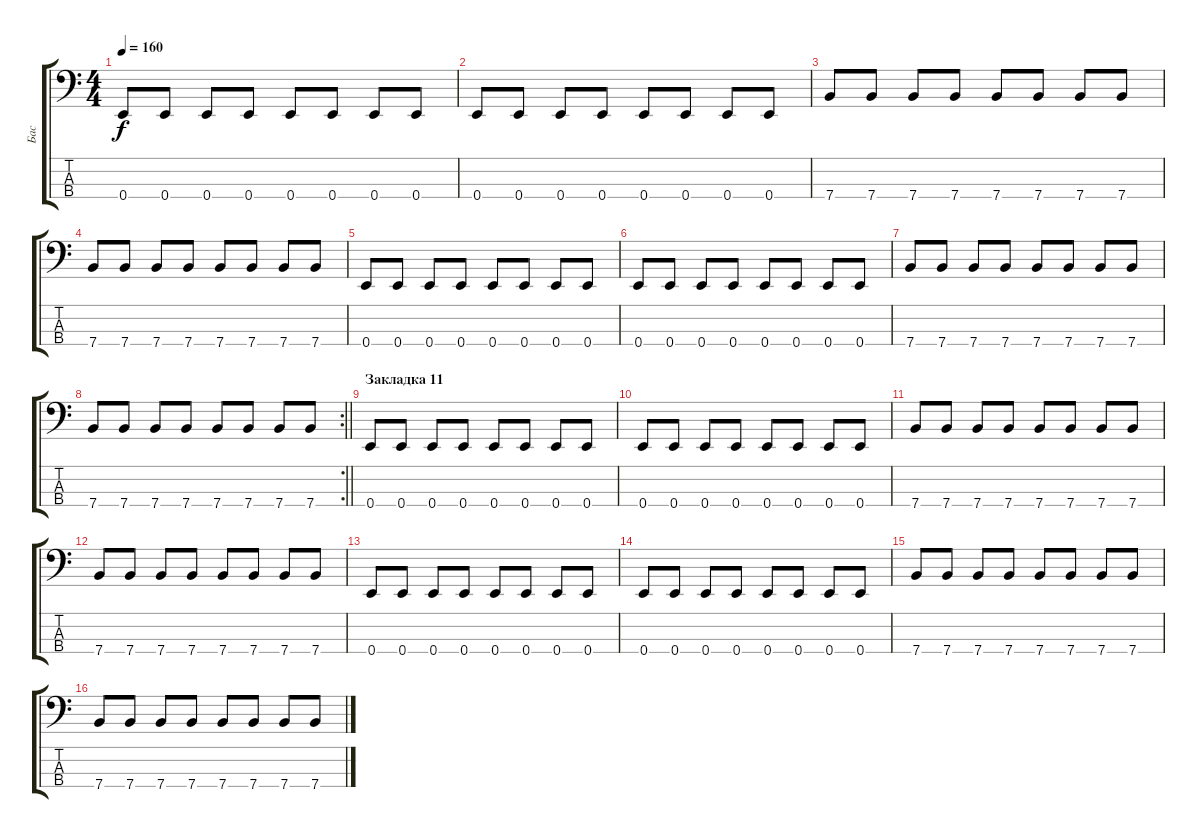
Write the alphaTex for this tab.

\track ("Бас" "Бас") {instrument electricbassfinger}
\staff {score tabs}
\tuning (G2 D2 A1 E1) {hide}
\ts (4 4)
\tempo 160
\clef f4
\ks c
0.4.8{dy f} 0.4.8 0.4.8 0.4.8 0.4.8 0.4.8 0.4.8 0.4.8 |
0.4.8 0.4.8 0.4.8 0.4.8 0.4.8 0.4.8 0.4.8 0.4.8 |
7.4.8 7.4.8 7.4.8 7.4.8 7.4.8 7.4.8 7.4.8 7.4.8 |
7.4.8 7.4.8 7.4.8 7.4.8 7.4.8 7.4.8 7.4.8 7.4.8 |
0.4.8 0.4.8 0.4.8 0.4.8 0.4.8 0.4.8 0.4.8 0.4.8 |
0.4.8 0.4.8 0.4.8 0.4.8 0.4.8 0.4.8 0.4.8 0.4.8 |
7.4.8 7.4.8 7.4.8 7.4.8 7.4.8 7.4.8 7.4.8 7.4.8 |
\rc 2
\barLineRight lightlight
7.4.8 7.4.8 7.4.8 7.4.8 7.4.8 7.4.8 7.4.8 7.4.8 |
\section ("" "Закладка 11")
0.4.8 0.4.8 0.4.8 0.4.8 0.4.8 0.4.8 0.4.8 0.4.8 |
0.4.8 0.4.8 0.4.8 0.4.8 0.4.8 0.4.8 0.4.8 0.4.8 |
7.4.8 7.4.8 7.4.8 7.4.8 7.4.8 7.4.8 7.4.8 7.4.8 |
7.4.8 7.4.8 7.4.8 7.4.8 7.4.8 7.4.8 7.4.8 7.4.8 |
0.4.8 0.4.8 0.4.8 0.4.8 0.4.8 0.4.8 0.4.8 0.4.8 |
0.4.8 0.4.8 0.4.8 0.4.8 0.4.8 0.4.8 0.4.8 0.4.8 |
7.4.8 7.4.8 7.4.8 7.4.8 7.4.8 7.4.8 7.4.8 7.4.8 |
7.4.8 7.4.8 7.4.8 7.4.8 7.4.8 7.4.8 7.4.8 7.4.8
